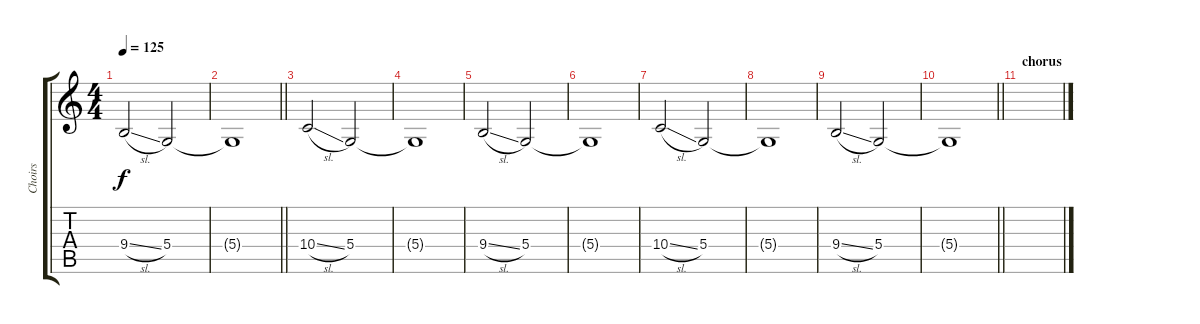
\track ("Choirs" "Choirs") {instrument choiraahs}
\staff {score tabs}
\tuning (E4 B3 G3 D3 A2 E2) {hide}
\ts (4 4)
\tempo 125
\clef g2
\ks c
9.4{sl}.2{dy f} 5.4.2 |
\barLineRight lightlight
5.4{t}.1 |
10.4{sl}.2 5.4.2 |
5.4{t}.1 |
9.4{sl}.2 5.4.2 |
5.4{t}.1 |
10.4{sl}.2 5.4.2 |
5.4{t}.1 |
9.4{sl}.2 5.4.2 |
\barLineRight lightlight
5.4{t}.1 |
\section ("" "chorus")
